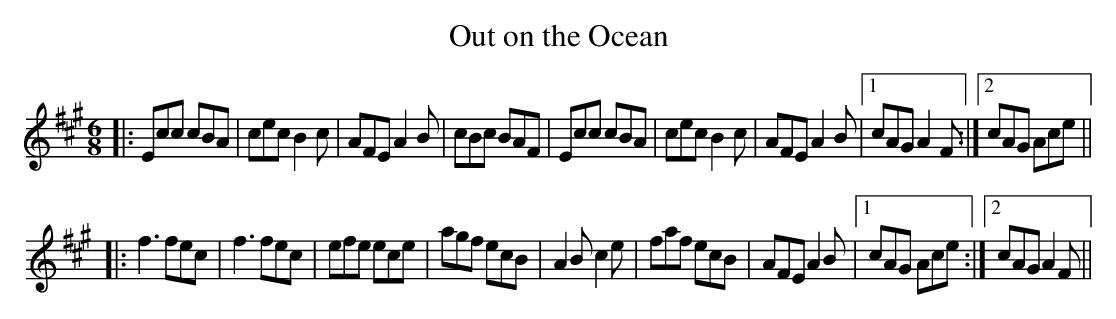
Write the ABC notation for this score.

X:1
T:Out on the Ocean
M:6/8
K:A
|:Ecc cBA|cec B2c|AFE A2B|cBc BAF|Ecc cBA|cec B2c|AFE A2B|1 cAG A2F:|2 cAG Ace||
|:f3 fec|f3 fec|efe ece|agf ecB|A2B c2e|faf ecB|AFE A2B|1 cAG Ace:|2 cAG A2F||
